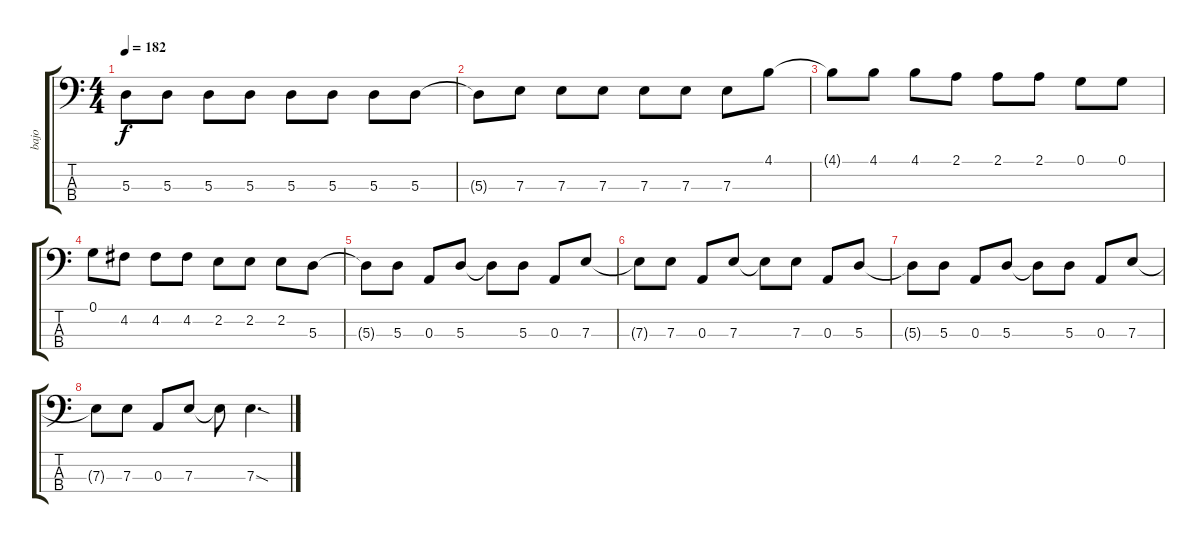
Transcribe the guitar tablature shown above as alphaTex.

\track ("bajo" "bajo") {instrument electricbasspick}
\staff {score tabs}
\tuning (G2 D2 A1 E1) {hide}
\ts (4 4)
\tempo 182
\clef f4
\ks c
5.3{t}.8{dy f} 5.3.8 5.3.8 5.3.8 5.3.8 5.3.8 5.3.8 5.3.8 |
5.3{t}.8 7.3.8 7.3.8 7.3.8 7.3.8 7.3.8 7.3.8 4.1.8 |
4.1{t}.8 4.1.8 4.1.8 2.1.8 2.1.8 2.1.8 0.1.8 0.1.8 |
0.1.8 4.2.8 4.2.8 4.2.8 2.2.8 2.2.8 2.2.8 5.3.8 |
5.3{t}.8 5.3.8 0.3.8 5.3.8 5.3{t}.8 5.3.8 0.3.8 7.3.8 |
7.3{t}.8 7.3.8 0.3.8 7.3.8 7.3{t}.8 7.3.8 0.3.8 5.3.8 |
5.3{t}.8 5.3.8 0.3.8 5.3.8 5.3{t}.8 5.3.8 0.3.8 7.3.8 |
7.3{t}.8 7.3.8 0.3.8 7.3.8 7.3{t}.8 7.3{sod}.4{d}
